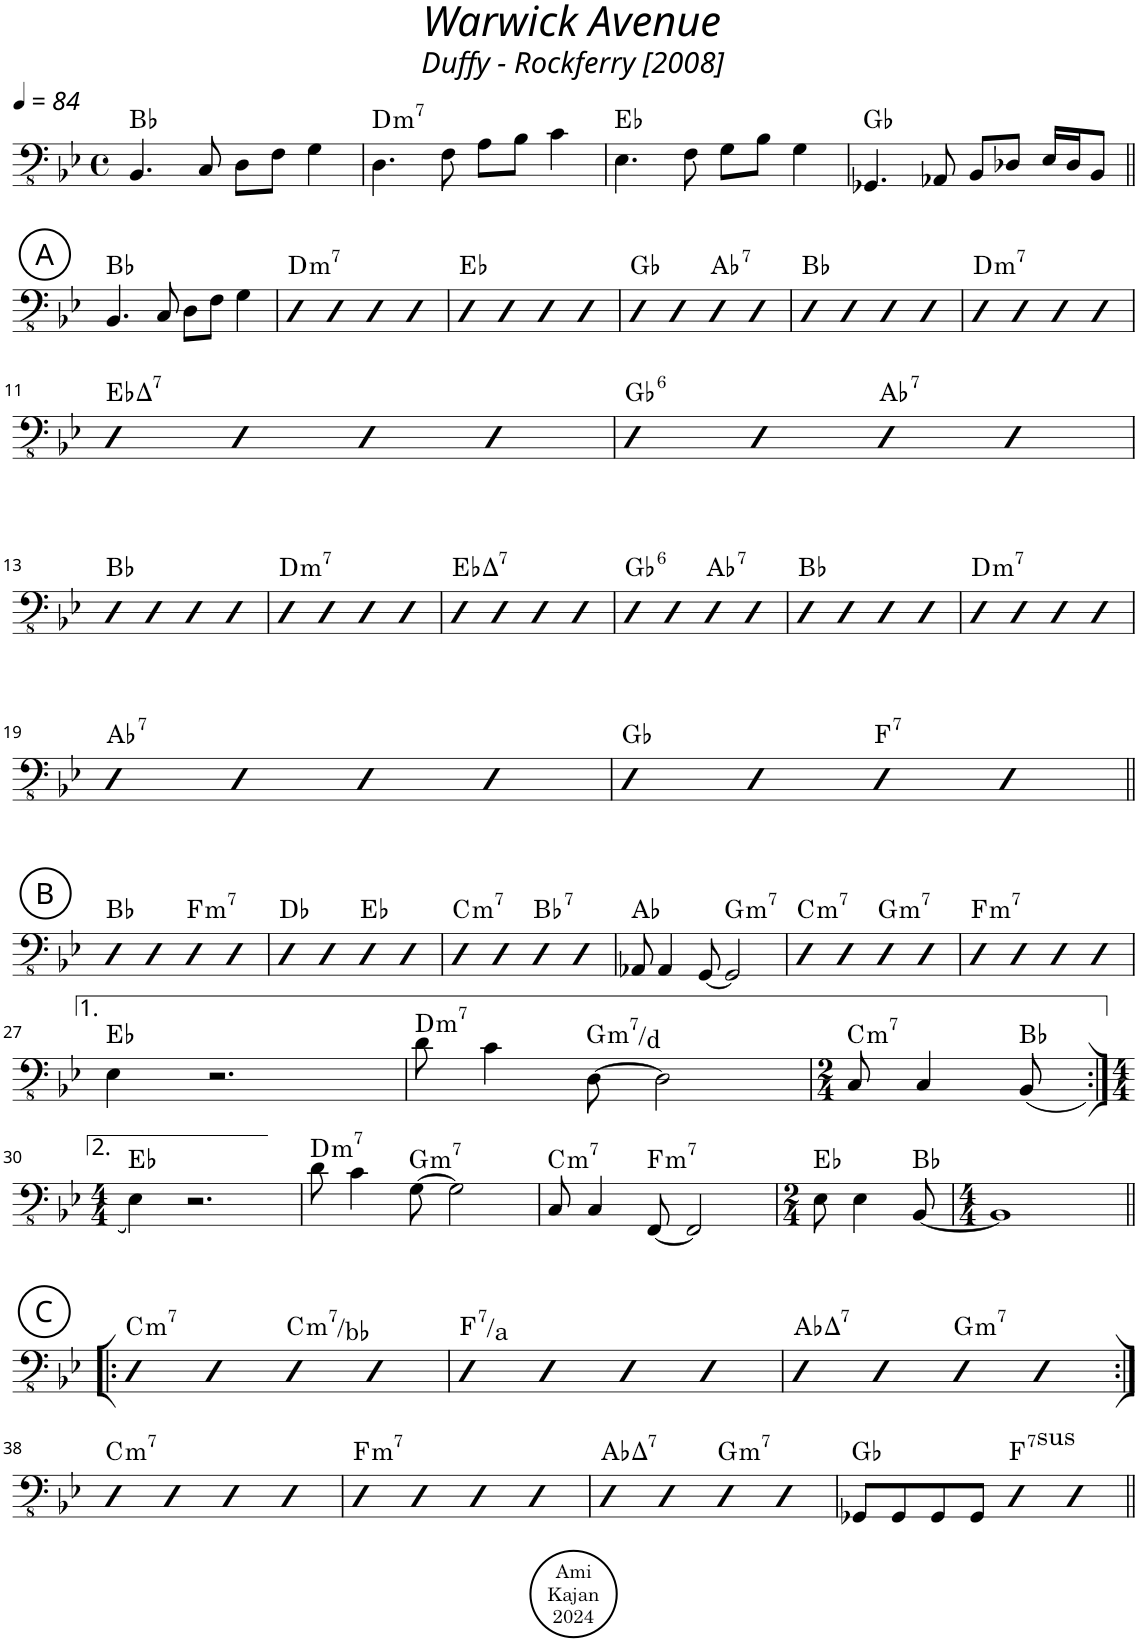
**kern	**harte
*part1	*part1
*staff1	*
*I"Acoustic Bass	*
*I'Bass	*
*clefFv4	*
*k[b-e-]	*
*M4/4	*
*met(c)	*
*MM84	*
=1	=1
4.BBB-/	Bb:maj
8CC/	.
8DD\L	.
8FF\J	.
4GG\	.
=2	=2
!	!LO:H:kt=m7
4.DD\	D:min7
8FF\	.
8AA\L	.
8BB-\J	.
4C\	.
=3	=3
4.EE-\	Eb:maj
8FF\	.
8GG\L	.
8BB-\J	.
4GG\	.
=4	=4
4.GGG-X/	Gb:maj
8AAA-X/	.
8BBB-/L	.
8DD-X/J	.
16EE-/LL	.
16DD-/J	.
8BBB-/J	.
!!LO:LB:g=z
!!LO:REH:place=s1:a:cj:enc=circle:fs=14:t=A
=5||	=5||
4.BBB-/	Bb:maj
8CC/	.
8DD\L	.
8FF\J	.
4GG\	.
=6	=6
!	!LO:H:kt=m7
4DD	D:min7
4DD	.
4DD	.
4DD	.
=7	=7
4DD	Eb:maj
4DD	.
4DD	.
4DD	.
=8	=8
4DD	Gb:maj
4DD	.
!	!LO:H:kt=7
4DD	Ab:7
4DD	.
=9	=9
4DD	Bb:maj
4DD	.
4DD	.
4DD	.
=10	=10
!	!LO:H:kt=m7
4DD	D:min7
4DD	.
4DD	.
4DD	.
!!LO:LB:g=z
=11	=11
!	!LO:H:kt=7
4DD	Eb:maj7
4DD	.
4DD	.
4DD	.
=12	=12
!	!LO:H:kt=6
4DD	Gb:maj6
4DD	.
!	!LO:H:kt=7
4DD	Ab:7
4DD	.
!!LO:LB:g=z
=13	=13
4DD	Bb:maj
4DD	.
4DD	.
4DD	.
=14	=14
!	!LO:H:kt=m7
4DD	D:min7
4DD	.
4DD	.
4DD	.
=15	=15
!	!LO:H:kt=7
4DD	Eb:maj7
4DD	.
4DD	.
4DD	.
=16	=16
!	!LO:H:kt=6
4DD	Gb:maj6
4DD	.
!	!LO:H:kt=7
4DD	Ab:7
4DD	.
=17	=17
4DD	Bb:maj
4DD	.
4DD	.
4DD	.
=18	=18
!	!LO:H:kt=m7
4DD	D:min7
4DD	.
4DD	.
4DD	.
!!LO:LB:g=z
=19	=19
!	!LO:H:kt=7
4DD	Ab:7
4DD	.
4DD	.
4DD	.
=20	=20
4DD	Gb:maj
4DD	.
!	!LO:H:kt=7
4DD	F:7
4DD	.
!!LO:LB:g=z
!!LO:REH:place=s1:a:cj:enc=circle:fs=14:t=B
=21||	=21||
4DD	Bb:maj
4DD	.
!	!LO:H:kt=m7
4DD	F:min7
4DD	.
=22	=22
4DD	Db:maj
4DD	.
4DD	Eb:maj
4DD	.
=23	=23
!	!LO:H:kt=m7
4DD	C:min7
4DD	.
!	!LO:H:kt=7
4DD	Bb:7
4DD	.
=24	=24
8AAA-X/	Ab:maj
4AAA-/	.
[8GGG/	.
!	!LO:H:kt=m7
2GGG/]	G:min7
=25	=25
!	!LO:H:kt=m7
4DD	C:min7
4DD	.
!	!LO:H:kt=m7
4DD	G:min7
4DD	.
=26	=26
!	!LO:H:kt=m7
4DD	F:min7
4DD	.
4DD	.
4DD	.
!!LO:LB:g=z
=27	=27
4EE-\	Eb:maj
2.r	.
=28	=28
!	!LO:H:kt=m7
8D\	D:min7
4C\	.
!	!LO:H:kt=m7
[8DD\	G:min7/5
2DD\]	.
=29	=29
*M2/4	*
!	!LO:H:kt=m7
8CC/	C:min7
4CC/	.
(<8BBB-/	Bb:maj
!!LO:LB:g=z
=30:|!	=30:|!
*M4/4	*
4EE-\)	Eb:maj
2.r	.
=31	=31
!	!LO:H:kt=m7
8D\	D:min7
4C\	.
!	!LO:H:kt=m7
[8GG\	G:min7
2GG\]	.
=32	=32
!	!LO:H:kt=m7
8CC/	C:min7
4CC/	.
!	!LO:H:kt=m7
[8FFF/	F:min7
2FFF/]	.
=33	=33
*M2/4	*
8EE-\	Eb:maj
4EE-\	.
[8BBB-/	Bb:maj
=34	=34
*M4/4	*
1BBB-]	.
!!LO:LB:g=z
!!LO:REH:place=s1:a:cj:enc=circle:fs=14:t=C
=35!|:	=35!|:
!	!LO:H:kt=m7
4DD	C:min7
4DD	.
!	!LO:H:kt=m7
4DD	C:min7/b7
4DD	.
=36	=36
!	!LO:H:kt=7
4DD	F:7/3
4DD	.
4DD	.
4DD	.
=37	=37
!	!LO:H:kt=7
4DD	Ab:maj7
4DD	.
!	!LO:H:kt=m7
4DD	G:min7
4DD	.
!!LO:LB:g=z
=38:|!	=38:|!
!	!LO:H:kt=m7
4DD	C:min7
4DD	.
4DD	.
4DD	.
=39	=39
!	!LO:H:kt=m7
4DD	F:min7
4DD	.
4DD	.
4DD	.
=40	=40
!	!LO:H:kt=7
4DD	Ab:maj7
4DD	.
!	!LO:H:kt=m7
4DD	G:min7
4DD	.
=41	=41
8GGG-X/L	Gb:maj
8GGG-/	.
8GGG-/	.
8GGG-/J	.
!	!LO:H:kt=7sus
4DD	F:sus4(7)
4DD	.
=||	=||
*-	*-
